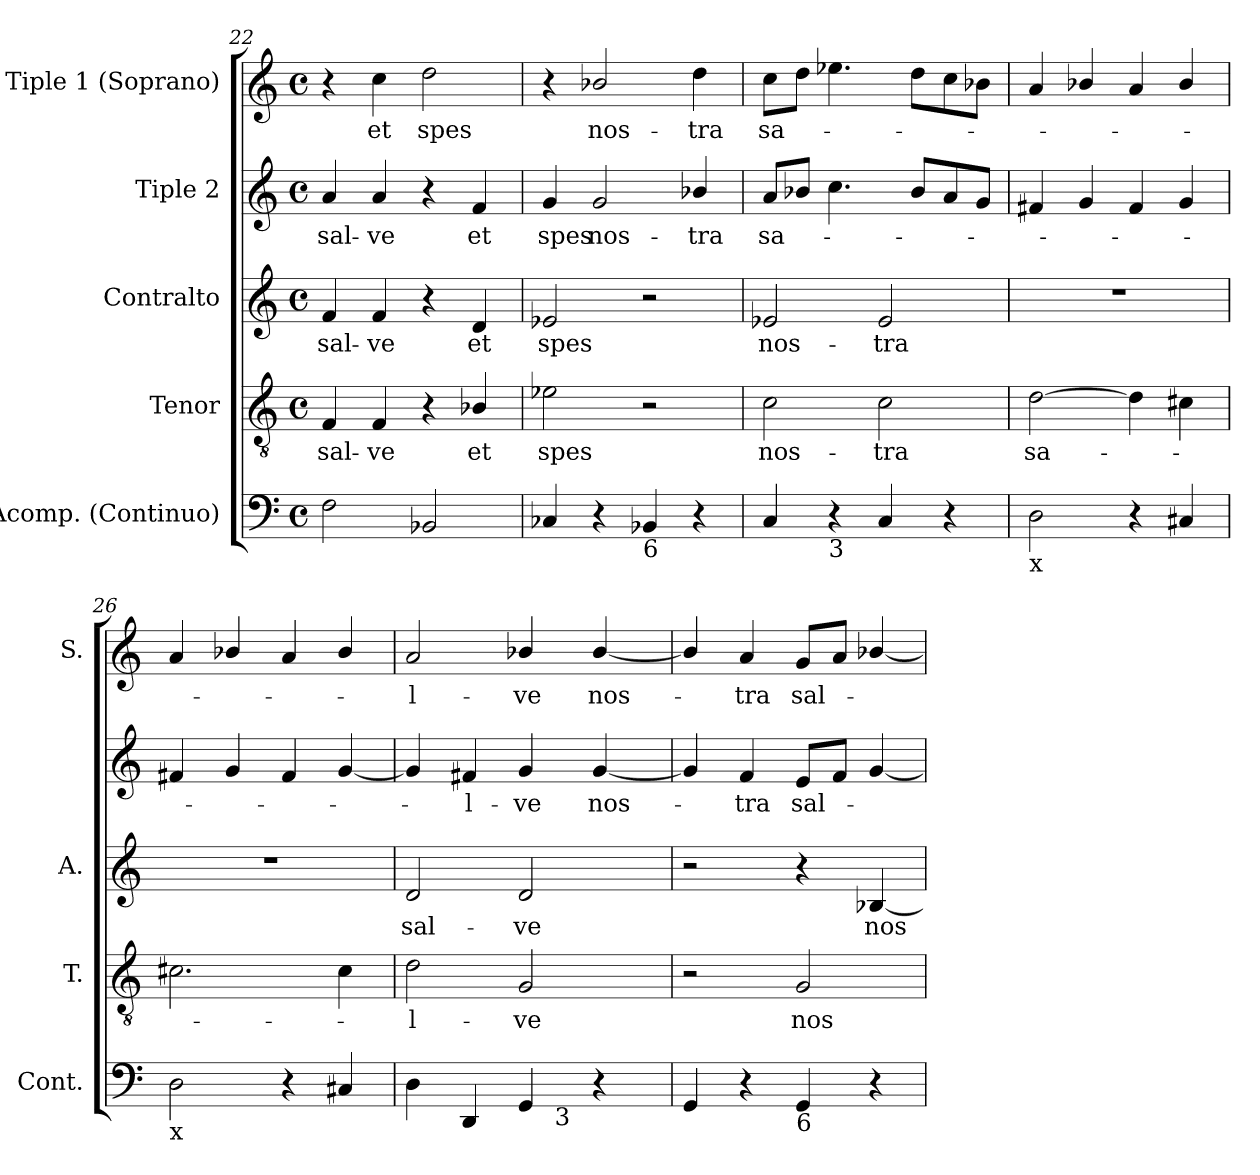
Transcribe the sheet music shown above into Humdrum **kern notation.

**kern	**kern	**text	**kern	**text	**kern	**text	**kern	**text
*part5	*part4	*part4	*part3	*part3	*part2	*part2	*part1	*part1
*staff5	*staff4	*staff4	*staff3	*staff3	*staff2	*staff2	*staff1	*staff1
*I"Acomp. (Continuo)	*I"Tenor	*	*I"Contralto	*	*I"Tiple 2	*	*I"Tiple 1 (Soprano)	*
*I'Cont.	*I'T.	*	*I'A.	*	*	*	*I'S.	*
*clefF4	*clefGv2	*	*clefG2	*	*clefG2	*	*clefG2	*
*	*ITrd7c12	*	*	*	*	*	*	*
*k[]	*k[]	*	*k[]	*	*k[]	*	*k[]	*
*C:	*C:	*	*C:	*	*C:	*	*C:	*
*M4/4	*M4/4	*	*M4/4	*	*M4/4	*	*M4/4	*
*met(c)	*met(c)	*	*met(c)	*	*met(c)	*	*met(c)	*
=22	=22	=22	=22	=22	=22	=22	=22	=22
!	!	!LO:LY:b:color=#000000	!	!	!	!	!	!
!	!	!	!	!LO:LY:b:color=#000000	!	!	!	!
!	!	!	!	!	!	!LO:LY:b:color=#000000	!	!
2Fi\	4FFi/	sal-	4fi/	sal-	4ai/	sal-	4r	.
!	!	!LO:LY:b:color=#000000	!	!	!	!	!	!
!	!	!	!	!LO:LY:b:color=#000000	!	!	!	!
!	!	!	!	!	!	!LO:LY:b:color=#000000	!	!
!	!	!	!	!	!	!	!	!LO:LY:b:color=#000000
.	4FFi/	-ve	4fi/	-ve	4ai/	-ve	4cci\	et
!	!	!	!	!	!	!	!	!LO:LY:b:color=#000000
2BB-Xi/	4r	.	4r	.	4r	.	2ddi\	spes
!	!	!LO:LY:b:color=#000000	!	!	!	!	!	!
!	!	!	!	!LO:LY:b:color=#000000	!	!	!	!
!	!	!	!	!	!	!LO:LY:b:color=#000000	!	!
.	4BB-Xi/	et	4di/	et	4fi/	et	.	.
=23	=23	=23	=23	=23	=23	=23	=23	=23
!	!	!LO:LY:b:color=#000000	!	!	!	!	!	!
!	!	!	!	!LO:LY:b:color=#000000	!	!	!	!
!	!	!	!	!	!	!LO:LY:b:color=#000000	!	!
4C-Xi/	2E-Xi\	spes	2e-Xi/	spes	4gi/	spes	4r	.
!	!	!	!	!	!	!LO:LY:b:color=#000000	!	!
!	!	!	!	!	!	!	!	!LO:LY:b:color=#000000
4r	.	.	.	.	2gi/	nos-	2b-Xi/	nos-
!LO:TX:b:t=6	!	!	!	!	!	!	!	!
4BB-Xi/	2r	.	2r	.	.	.	.	.
!	!	!	!	!	!	!LO:LY:b:color=#000000	!	!
!	!	!	!	!	!	!	!	!LO:LY:b:color=#000000
4r	.	.	.	.	4b-Xi/	-tra	4ddi\	-tra
=24	=24	=24	=24	=24	=24	=24	=24	=24
!	!	!LO:LY:b:color=#000000	!	!	!	!	!	!
!	!	!	!	!LO:LY:b:color=#000000	!	!	!	!
!	!	!	!	!	!	!LO:LY:b:color=#000000	!	!
!	!	!	!	!	!	!	!	!LO:LY:b:color=#000000
4Ci/	2Ci\	nos-	2e-Xi/	nos-	8ai/L	sa-	8cci\L	sa-
.	.	.	.	.	8b-Xi/J	.	8ddi\J	.
!LO:TX:b:t=3	!	!	!	!	!	!	!	!
4r	.	.	.	.	4.cci\	.	4.ee-Xi\	.
!	!	!LO:LY:b:color=#000000	!	!	!	!	!	!
!	!	!	!	!LO:LY:b:color=#000000	!	!	!	!
4Ci/	2Ci\	-tra	2e-i/	-tra	.	.	.	.
.	.	.	.	.	8b-i/L	.	8ddi\L	.
4r	.	.	.	.	8ai/	.	8cci\	.
.	.	.	.	.	8gi/J	.	8b-Xi\J	.
!!LO:PB:g=z
=25	=25	=25	=25	=25	=25	=25	=25	=25
!LO:TX:b:t=x	!	!	!	!	!	!	!	!
!	!	!LO:LY:b:color=#000000	!	!	!	!	!	!
2Di\	[2Di\	sa-	1r	.	4f#Xi/	.	4ai/	.
.	.	.	.	.	4gi/	.	4b-Xi/	.
4r	4Di\]	.	.	.	4f#i/	.	4ai/	.
4C#Xi/	4C#Xi\	.	.	.	4gi/	.	4b-i/	.
=26	=26	=26	=26	=26	=26	=26	=26	=26
!LO:TX:b:t=x	!	!	!	!	!	!	!	!
2Di\	2.C#Xi\	.	1r	.	4f#Xi/	.	4ai/	.
.	.	.	.	.	4gi/	.	4b-Xi/	.
4r	.	.	.	.	4f#i/	.	4ai/	.
4C#Xi/	4C#i\	.	.	.	[4gi/	.	4b-i/	.
=27	=27	=27	=27	=27	=27	=27	=27	=27
!	!	!LO:LY:b:color=#000000	!	!	!	!	!	!
!	!	!	!	!LO:LY:b:color=#000000	!	!	!	!
!	!	!	!	!	!	!	!	!LO:LY:b:color=#000000
*^	*	*	*	*	*	*	*	*
4Di\	2ryy	2Di\	-l-	2di/	sal-	4gi/]	.	2ai/	-l-
!	!	!	!	!	!	!	!LO:LY:b:color=#000000	!	!
4DDi/	.	.	.	.	.	4f#Xi/	-l-	.	.
!	!	!	!LO:LY:b:color=#000000	!	!	!	!	!	!
!	!	!	!	!	!LO:LY:b:color=#000000	!	!	!	!
!	!	!	!	!	!	!	!LO:LY:b:color=#000000	!	!
!	!	!	!	!	!	!	!	!	!LO:LY:b:color=#000000
4GGi/	16...ryy	2GGi/	-ve	2di/	-ve	4gi/	-ve	4b-Xi/	-ve
!	!LO:TX:b:t=3	!	!	!	!	!	!	!	!
.	4ryy	.	.	.	.	.	.	.	.
!	!	!	!	!	!	!	!LO:LY:b:color=#000000	!	!
!	!	!	!	!	!	!	!	!	!LO:LY:b:color=#000000
4r	.	.	.	.	.	[4gi/	nos-	[4b-i/	nos-
.	8ryy	.	.	.	.	.	.	.	.
.	128ryy	.	.	.	.	.	.	.	.
*v	*v	*	*	*	*	*	*	*	*
=28	=28	=28	=28	=28	=28	=28	=28	=28
4GGi/	2r	.	2r	.	4gi/]	.	4b-i/]	.
!	!	!	!	!	!	!LO:LY:b:color=#000000	!	!
!	!	!	!	!	!	!	!	!LO:LY:b:color=#000000
4r	.	.	.	.	4fi/	-tra	4ai/	-tra
!	!	!LO:LY:b:color=#000000	!	!	!	!	!	!
!	!	!	!	!	!	!LO:LY:b:color=#000000	!	!
!LO:TX:b:t=6	!	!	!	!	!	!	!	!
!	!	!	!	!	!	!	!	!LO:LY:b:color=#000000
4GGi/	2GGi/	nos-	4r	.	8ei/L	sal-	8gi/L	sal-
.	.	.	.	.	8fi/J	.	8ai/J	.
!	!	!	!	!LO:LY:b:color=#000000	!	!	!	!
4r	.	.	[4B-Xi/	nos-	[4gi/	.	[4b-Xi/	.
=	=	=	=	=	=	=	=	=
*-	*-	*-	*-	*-	*-	*-	*-	*-
